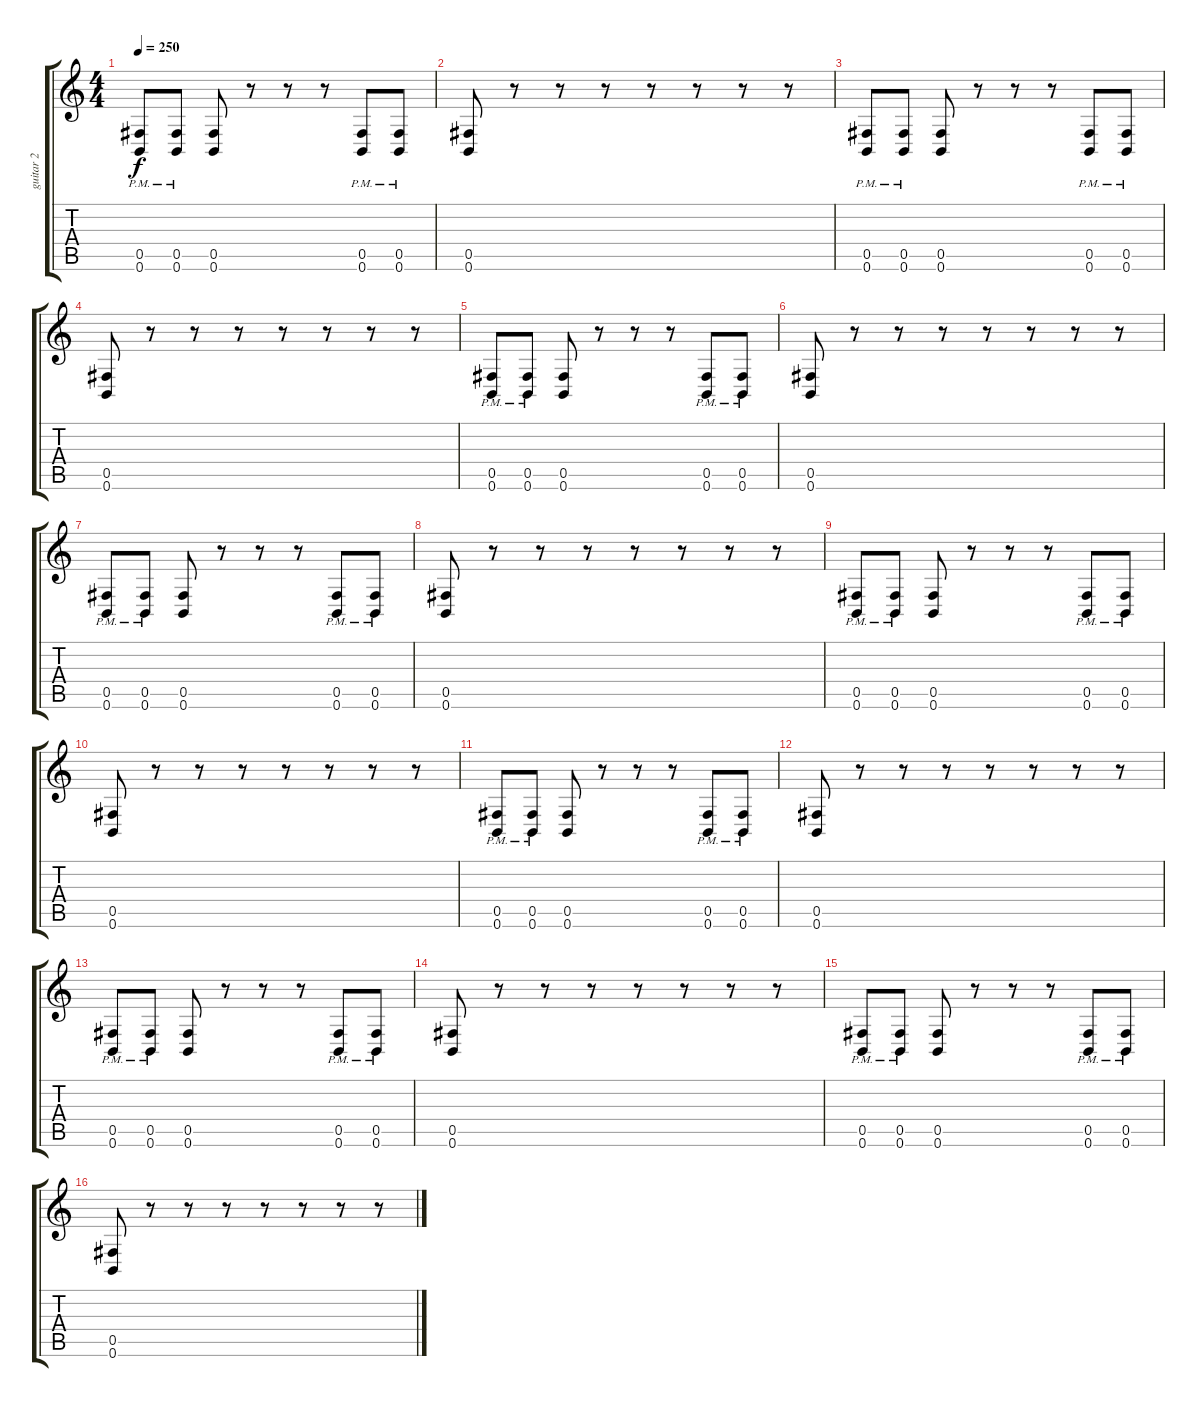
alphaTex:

\track ("guitar 2" "guitar 2") {instrument overdrivenguitar}
\staff {score tabs}
\tuning (Db4 Ab3 E3 B2 Gb2 B1) {hide}
\ts (4 4)
\tempo 250
\clef g2
\ks c
(0.5{pm} 0.6{pm}).8{dy f} (0.5{pm} 0.6{pm}).8 (0.5 0.6).8 r.8 r.8 r.8 (0.5{pm} 0.6{pm}).8 (0.5{pm} 0.6{pm}).8 |
(0.5 0.6).8 r.8 r.8 r.8 r.8 r.8 r.8 r.8 |
(0.5{pm} 0.6{pm}).8 (0.5{pm} 0.6{pm}).8 (0.5 0.6).8 r.8 r.8 r.8 (0.5{pm} 0.6{pm}).8 (0.5{pm} 0.6{pm}).8 |
(0.5 0.6).8 r.8 r.8 r.8 r.8 r.8 r.8 r.8 |
(0.5{pm} 0.6{pm}).8 (0.5{pm} 0.6{pm}).8 (0.5 0.6).8 r.8 r.8 r.8 (0.5{pm} 0.6{pm}).8 (0.5{pm} 0.6{pm}).8 |
(0.5 0.6).8 r.8 r.8 r.8 r.8 r.8 r.8 r.8 |
(0.5{pm} 0.6{pm}).8 (0.5{pm} 0.6{pm}).8 (0.5 0.6).8 r.8 r.8 r.8 (0.5{pm} 0.6{pm}).8 (0.5{pm} 0.6{pm}).8 |
(0.5 0.6).8 r.8 r.8 r.8 r.8 r.8 r.8 r.8 |
(0.5{pm} 0.6{pm}).8 (0.5{pm} 0.6{pm}).8 (0.5 0.6).8 r.8 r.8 r.8 (0.5{pm} 0.6{pm}).8 (0.5{pm} 0.6{pm}).8 |
(0.5 0.6).8 r.8 r.8 r.8 r.8 r.8 r.8 r.8 |
(0.5{pm} 0.6{pm}).8 (0.5{pm} 0.6{pm}).8 (0.5 0.6).8 r.8 r.8 r.8 (0.5{pm} 0.6{pm}).8 (0.5{pm} 0.6{pm}).8 |
(0.5 0.6).8 r.8 r.8 r.8 r.8 r.8 r.8 r.8 |
(0.5{pm} 0.6{pm}).8 (0.5{pm} 0.6{pm}).8 (0.5 0.6).8 r.8 r.8 r.8 (0.5{pm} 0.6{pm}).8 (0.5{pm} 0.6{pm}).8 |
(0.5 0.6).8 r.8 r.8 r.8 r.8 r.8 r.8 r.8 |
(0.5{pm} 0.6{pm}).8 (0.5{pm} 0.6{pm}).8 (0.5 0.6).8 r.8 r.8 r.8 (0.5{pm} 0.6{pm}).8 (0.5{pm} 0.6{pm}).8 |
(0.5 0.6).8 r.8 r.8 r.8 r.8 r.8 r.8 r.8
